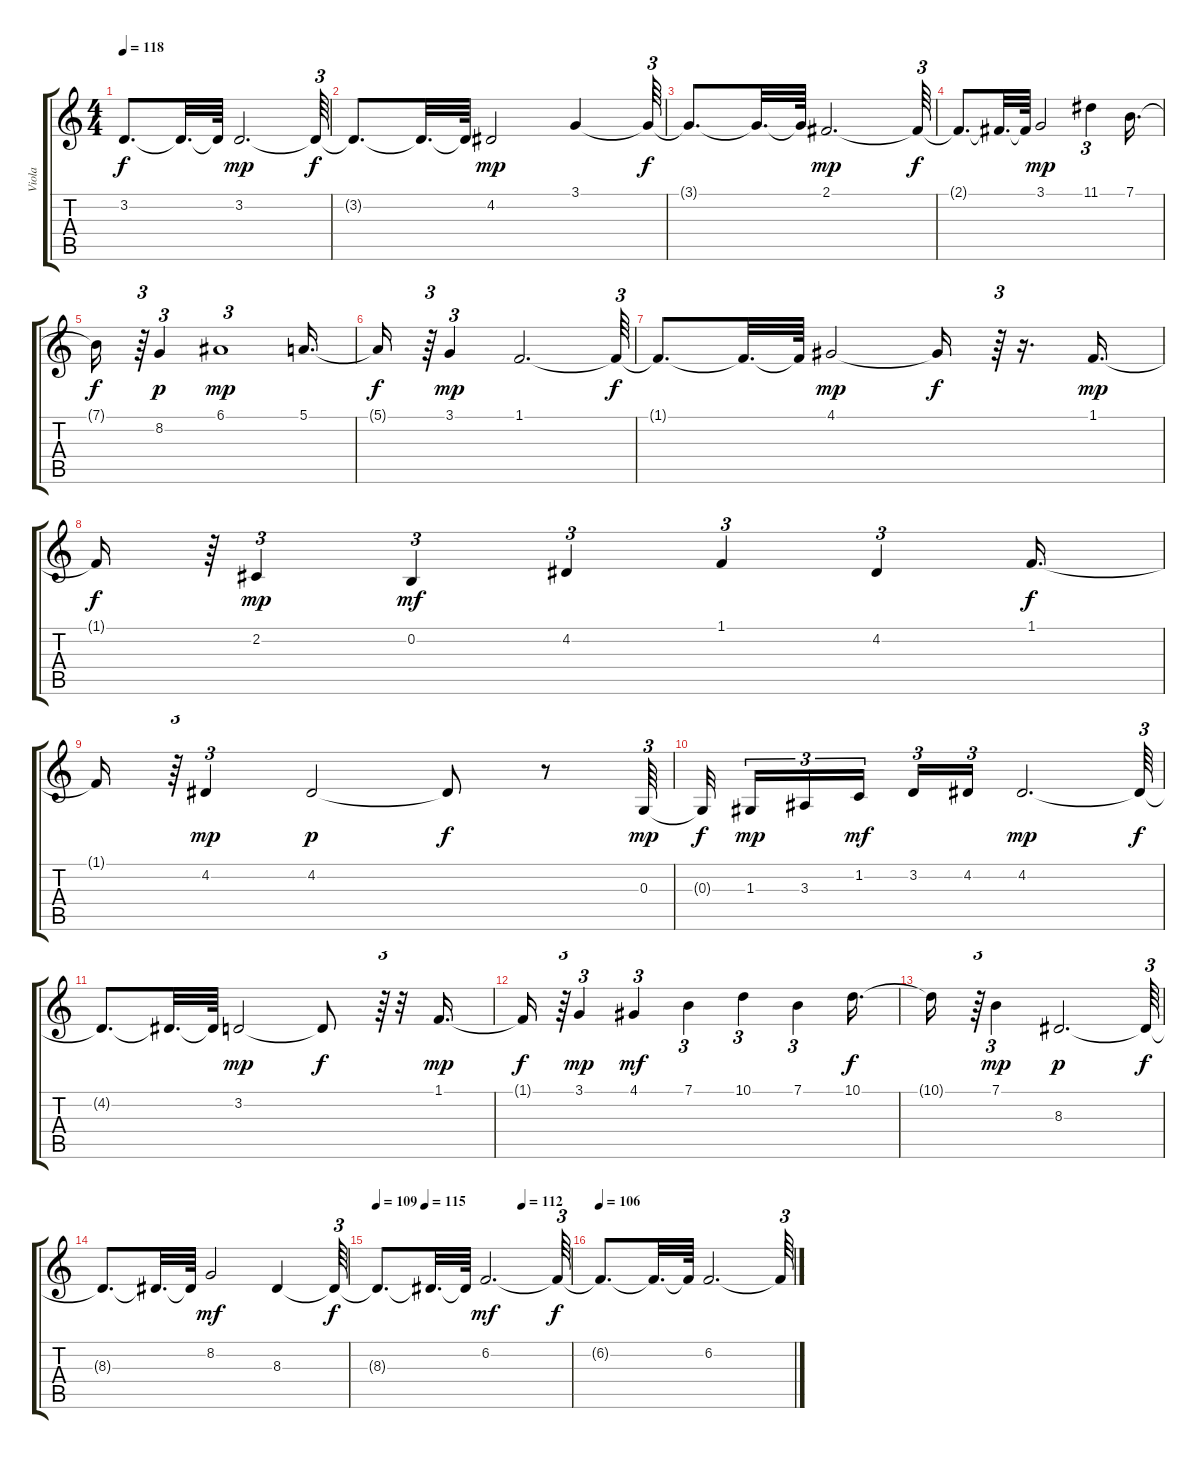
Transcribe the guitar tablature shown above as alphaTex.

\track ("Viola" "Viola") {instrument viola}
\staff {score tabs}
\tuning (E4 B3 G3 D3 A2 E2) {hide}
\ts (4 4)
\tempo 118
\clef g2
\ks c
3.2{t}.8{d dy f} 3.2{t}.32{d} 3.2{t}.64 3.2.2{d dy mp} 3.2{t}.64{tu (3 2) dy f} |
3.2{t}.8{d} 3.2{t}.32{d} 3.2{t}.64 4.2.2{dy mp} 3.1.4 3.1{t}.64{tu (3 2) dy f} |
3.1{t}.8{d} 3.1{t}.32{d} 3.1{t}.64 2.1.2{d dy mp} 2.1{t}.64{tu (3 2) dy f} |
2.1{t}.8{d} 2.1{t}.32{d} 2.1{t}.64 3.1.2{dy mp} 11.1.4{tu (3 2)} 7.1.16{d} |
7.1{t}.16{dy f} r.64{tu (3 2)} 8.2.4{tu (3 2) dy p} 6.1.1{tu (3 2) dy mp} 5.1.16{d} |
5.1{t}.16{dy f} r.64{tu (3 2)} 3.1.4{tu (3 2) dy mp} 1.1.2{d} 1.1{t}.64{tu (3 2) dy f} |
1.1{t}.8{d} 1.1{t}.32{d} 1.1{t}.64 4.1.2{dy mp} 4.1{t}.16{dy f} r.64{tu (3 2)} r.16{d} 1.1.16{d dy mp} |
1.1{t}.16{dy f} r.64{tu (3 2)} 2.2.4{tu (3 2) dy mp} 0.2.4{tu (3 2) dy mf} 4.2.4{tu (3 2)} 1.1.4{tu (3 2)} 4.2.4{tu (3 2)} 1.1.16{d dy f} |
1.1{t}.16 r.64{tu (3 2)} 4.2.4{tu (3 2) dy mp} 4.2.2{dy p} 4.2{t}.8{dy f} r.8 0.3.64{tu (3 2) dy mp} |
0.3{t}.32{dy f} 1.3.16{tu (3 2) dy mp} 3.3.16{tu (3 2)} 1.2.16{tu (3 2) dy mf} 3.2.16{tu (3 2)} 4.2.16{tu (3 2)} 4.2.2{d dy mp} 4.2{t}.64{tu (3 2) dy f} |
4.2{t}.8{d} 4.2{t}.32{d} 4.2{t}.64 3.2.2{dy mp} 3.2{t}.8{dy f} r.64{tu (3 2)} r.32 1.1.16{d dy mp} |
1.1{t}.16{dy f} r.64{tu (3 2)} 3.1.4{tu (3 2) dy mp} 4.1.4{tu (3 2) dy mf} 7.1.4{tu (3 2)} 10.1.4{tu (3 2)} 7.1.4{tu (3 2)} 10.1.16{d dy f} |
10.1{t}.16 r.64{tu (3 2)} 7.1.4{tu (3 2) dy mp} 8.3.2{d dy p} 8.3{t}.64{tu (3 2) dy f} |
8.3{t}.8{d} 8.3{t}.32{d} 8.3{t}.64 8.2.2{dy mf} 8.3.4 8.3{t}.64{tu (3 2) dy f} |
\tempo 109
\tempo (115 0.25)
\tempo (112 0.75)
8.3{t}.8{d} 8.3{t}.32{d} 8.3{t}.64 6.2.2{d dy mf} 6.2{t}.64{tu (3 2) dy f} |
\tempo 106
6.2{t}.8{d} 6.2{t}.32{d} 6.2{t}.64 6.2.2{d} 6.2{t}.64{tu (3 2)}
